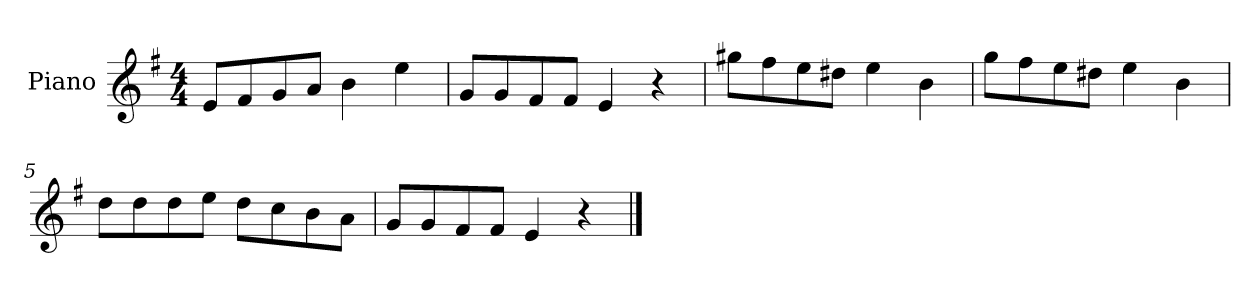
**kern
*part1
*staff1
*I"Piano
*I'P-no
*clefG2
*k[f#]
*M4/4
*MM90
=1
8e/L
8f#/
8g/
8a/J
4b\
4ee\
=2
8g/L
8g/
8f#/
8f#/J
4e/
4r
=3
8gg#X\L
8ff#\
8ee\
8dd#X\J
4ee\
4b\
=4
8gg\L
8ff#\
8ee\
8dd#X\J
4ee\
4b\
=5
8dd\L
8dd\
8dd\
8ee\J
8dd\L
8cc\
8b\
8a\J
!!LO:LB:g=z
=6
8g/L
8g/
8f#/
8f#/J
4e/
4r
==
*-
